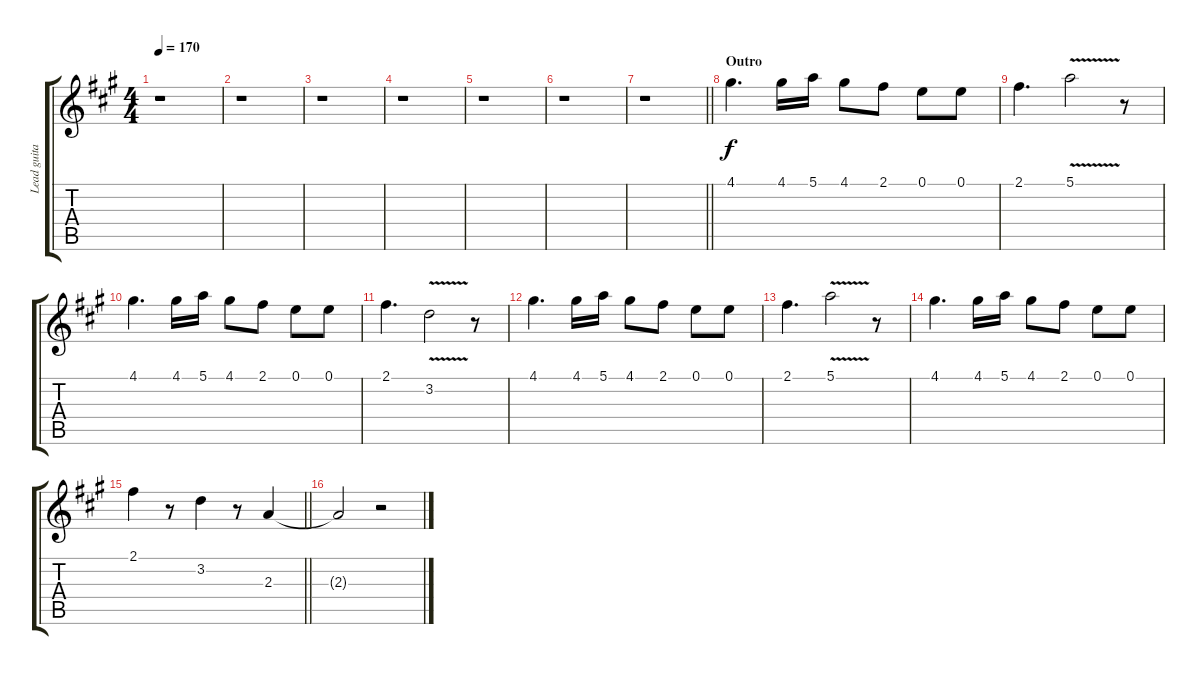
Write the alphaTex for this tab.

\track ("Lead guitar" "Lead guita") {instrument distortionguitar}
\staff {score tabs}
\tuning (E4 B3 G3 D3 A2 E2) {hide}
\ts (4 4)
\tempo 170
\clef g2
\ks a
r.1{dy f} |
r.1 |
r.1 |
r.1 |
r.1 |
r.1 |
\barLineRight lightlight
r.1 |
\section ("" "Outro")
4.1.4{d} 4.1.16 5.1.16 4.1.8 2.1.8 0.1.8 0.1.8 |
2.1.4{d} 5.1{v}.2 r.8 |
4.1.4{d} 4.1.16 5.1.16 4.1.8 2.1.8 0.1.8 0.1.8 |
2.1.4{d} 3.2{v}.2 r.8 |
4.1.4{d} 4.1.16 5.1.16 4.1.8 2.1.8 0.1.8 0.1.8 |
2.1.4{d} 5.1{v}.2 r.8 |
4.1.4{d} 4.1.16 5.1.16 4.1.8 2.1.8 0.1.8 0.1.8 |
\barLineRight lightlight
2.1.4 r.8 3.2.4 r.8 2.3.4 |
2.3{t}.2 r.2
